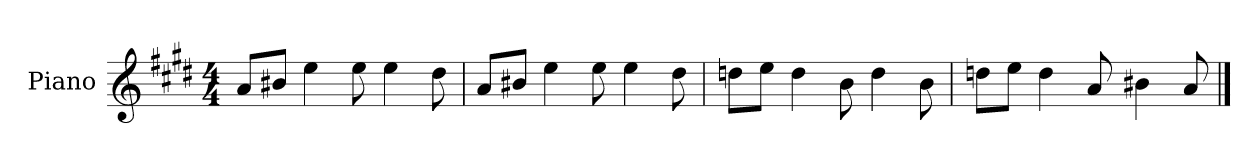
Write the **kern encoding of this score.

**kern
*part1
*staff1
*I"Piano
*I'P-no
*clefG2
*k[f#c#g#d#]
*M4/4
*MM90
=1
8a/L
8b#X/J
4ee\
8ee\
4ee\
8dd#\
=2
8a/L
8b#X/J
4ee\
8ee\
4ee\
8dd#\
=3
8ddn\L
8ee\J
4dd\
8b\
4dd\
8b\
=4
8ddn\L
8ee\J
4dd\
8a/
4b#X\
8a/
==
*-
